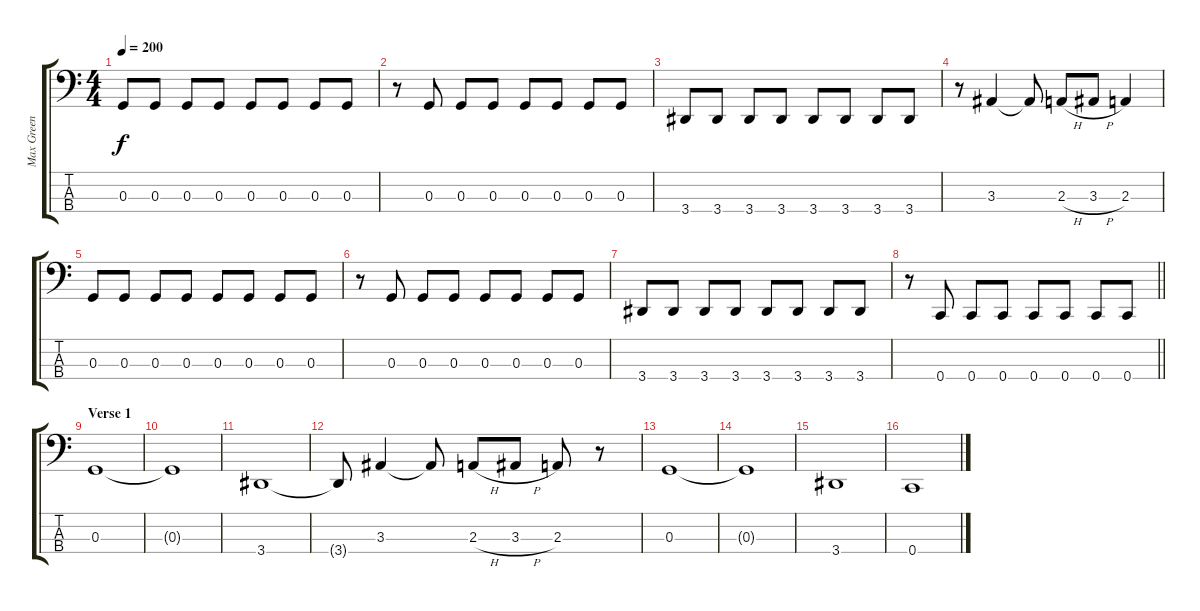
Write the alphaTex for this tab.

\track ("Max Green" "Max Green") {instrument electricbassfinger}
\staff {score tabs}
\tuning (F2 C2 G1 C1) {hide}
\ts (4 4)
\tempo 200
\clef f4
\ks c
0.3.8{dy f} 0.3.8 0.3.8 0.3.8 0.3.8 0.3.8 0.3.8 0.3.8 |
r.8 0.3.8 0.3.8 0.3.8 0.3.8 0.3.8 0.3.8 0.3.8 |
3.4.8 3.4.8 3.4.8 3.4.8 3.4.8 3.4.8 3.4.8 3.4.8 |
r.8 3.3.4 3.3{t}.8 2.3{h}.8 3.3{h}.8 2.3.4 |
0.3.8 0.3.8 0.3.8 0.3.8 0.3.8 0.3.8 0.3.8 0.3.8 |
r.8 0.3.8 0.3.8 0.3.8 0.3.8 0.3.8 0.3.8 0.3.8 |
3.4.8 3.4.8 3.4.8 3.4.8 3.4.8 3.4.8 3.4.8 3.4.8 |
\barLineRight lightlight
r.8 0.4.8 0.4.8 0.4.8 0.4.8 0.4.8 0.4.8 0.4.8 |
\section ("" "Verse 1")
0.3.1 |
0.3{t}.1 |
3.4.1 |
3.4{t}.8 3.3.4 3.3{t}.8 2.3{h}.8 3.3{h}.8 2.3.8 r.8 |
0.3.1 |
0.3{t}.1 |
3.4.1 |
0.4.1
